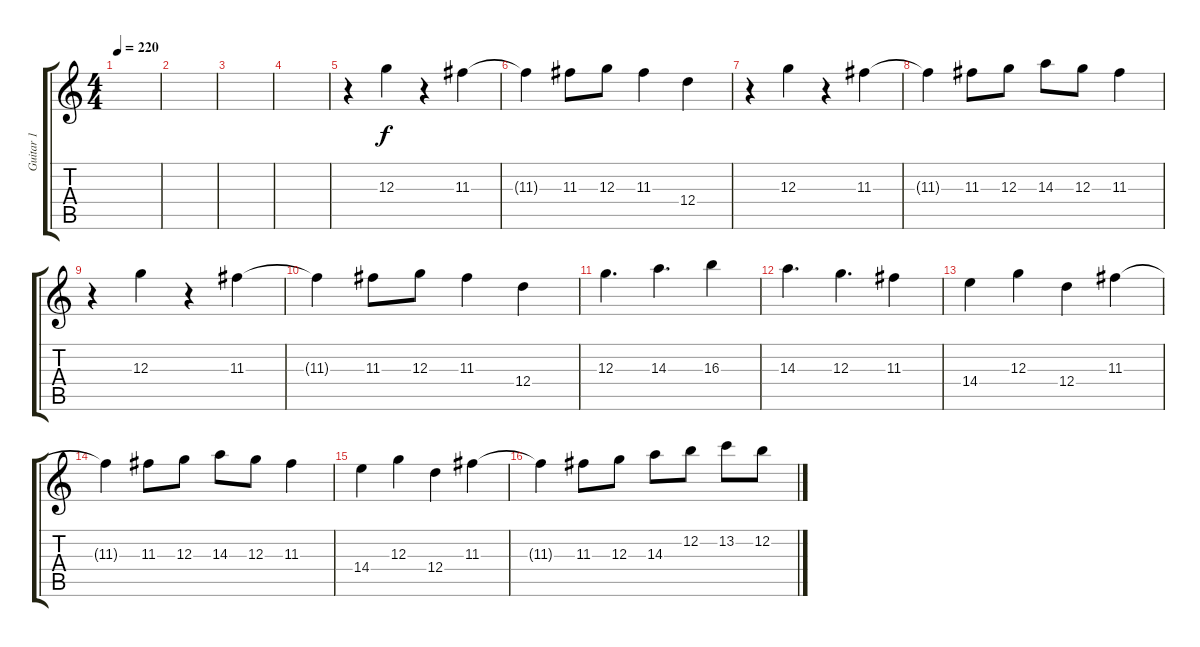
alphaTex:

\track ("Guitar 1" "Guitar 1") {instrument overdrivenguitar}
\staff {score tabs}
\tuning (E4 B3 G3 D3 A2 E2) {hide}
\ts (4 4)
\tempo 220
\clef g2
\ks c
|
|
|
|
r.4{instrument electricguitarclean} 12.3.4 r.4 11.3.4 |
11.3{t}.4 11.3.8 12.3.8 11.3.4 12.4.4 |
r.4 12.3.4 r.4 11.3.4 |
11.3{t}.4 11.3.8 12.3.8 14.3.8 12.3.8 11.3.4 |
r.4 12.3.4 r.4 11.3.4 |
11.3{t}.4 11.3.8 12.3.8 11.3.4 12.4.4 |
12.3.4{d} 14.3.4{d} 16.3.4 |
14.3.4{d} 12.3.4{d} 11.3.4 |
14.4.4 12.3.4 12.4.4 11.3.4 |
11.3{t}.4 11.3.8 12.3.8 14.3.8 12.3.8 11.3.4 |
14.4.4 12.3.4 12.4.4 11.3.4 |
11.3{t}.4 11.3.8 12.3.8 14.3.8 12.2.8 13.2.8 12.2.8
